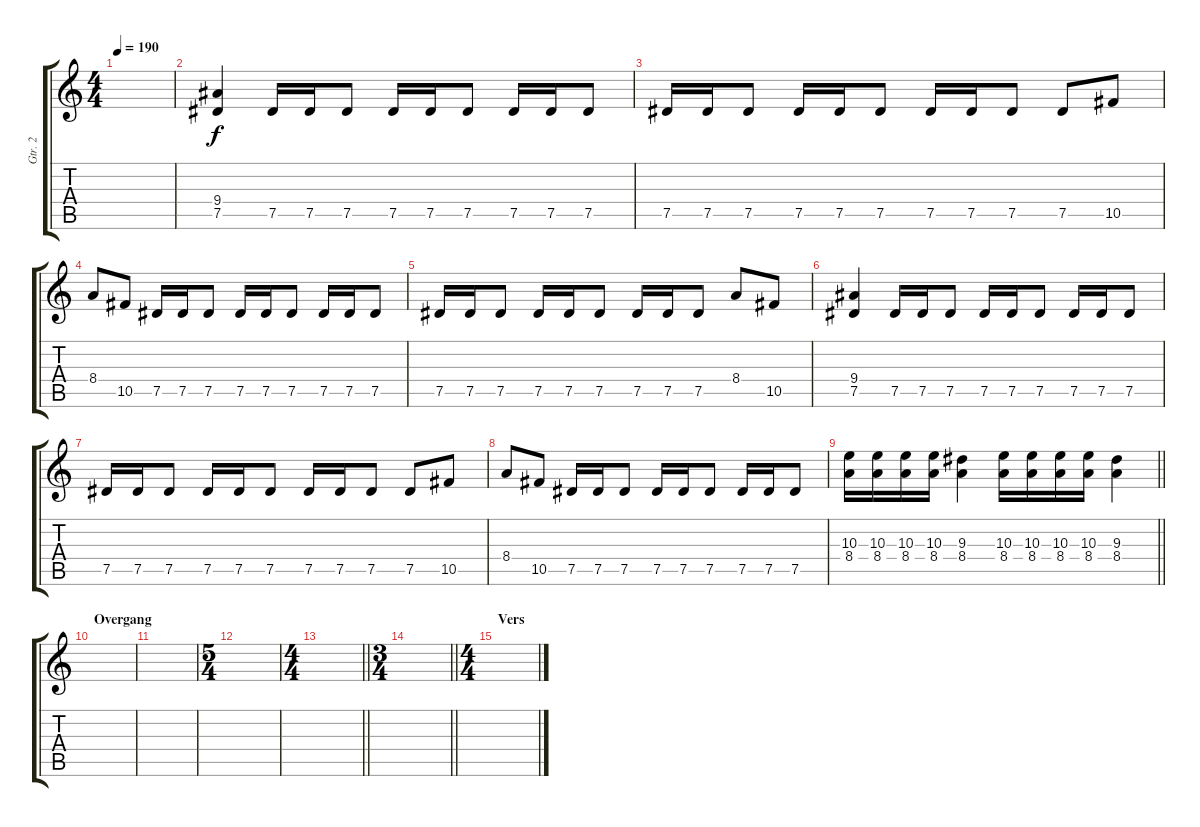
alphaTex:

\track ("Gtr. 2" "Gtr. 2") {instrument distortionguitar}
\staff {score tabs}
\tuning (Eb4 Bb3 Gb3 Db3 Ab2 Eb2) {hide}
\ts (4 4)
\tempo 190
\clef g2
\ks c
|
(9.4 7.5).4 7.5.16 7.5.16 7.5.8 7.5.16 7.5.16 7.5.8 7.5.16 7.5.16 7.5.8 |
7.5.16 7.5.16 7.5.8 7.5.16 7.5.16 7.5.8 7.5.16 7.5.16 7.5.8 7.5.8 10.5.8 |
8.4.8 10.5.8 7.5.16 7.5.16 7.5.8 7.5.16 7.5.16 7.5.8 7.5.16 7.5.16 7.5.8 |
7.5.16 7.5.16 7.5.8 7.5.16 7.5.16 7.5.8 7.5.16 7.5.16 7.5.8 8.4.8 10.5.8 |
(9.4 7.5).4 7.5.16 7.5.16 7.5.8 7.5.16 7.5.16 7.5.8 7.5.16 7.5.16 7.5.8 |
7.5.16 7.5.16 7.5.8 7.5.16 7.5.16 7.5.8 7.5.16 7.5.16 7.5.8 7.5.8 10.5.8 |
8.4.8 10.5.8 7.5.16 7.5.16 7.5.8 7.5.16 7.5.16 7.5.8 7.5.16 7.5.16 7.5.8 |
\barLineRight lightlight
(10.3 8.4).16 (10.3 8.4).16 (10.3 8.4).16 (10.3 8.4).16 (9.3 8.4).4 (10.3 8.4).16 (10.3 8.4).16 (10.3 8.4).16 (10.3 8.4).16 (9.3 8.4).4 |
\section ("" "Overgang")
|
|
\ts (5 4)
|
\ts (4 4)
\barLineRight lightlight
|
\ts (3 4)
\barLineRight lightlight
|
\ts (4 4)
\section ("" "Vers")
